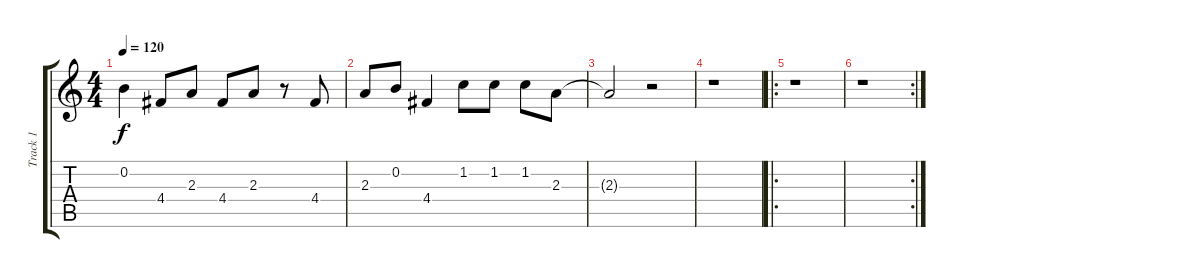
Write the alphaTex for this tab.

\track ("Track 1" "Track 1") {instrument acousticguitarnylon}
\staff {score tabs}
\tuning (E4 B3 G3 D3 A2 E2) {hide}
\ts (4 4)
\tempo 120
\clef g2
\ks c
0.2.4{dy f} 4.4.8 2.3.8 4.4.8 2.3.8 r.8 4.4.8 |
2.3.8 0.2.8 4.4.4 1.2.8 1.2.8 1.2.8 2.3.8 |
2.3{t}.2 r.2 |
r.1 |
\ro
r.1 |
\rc 2
r.1
